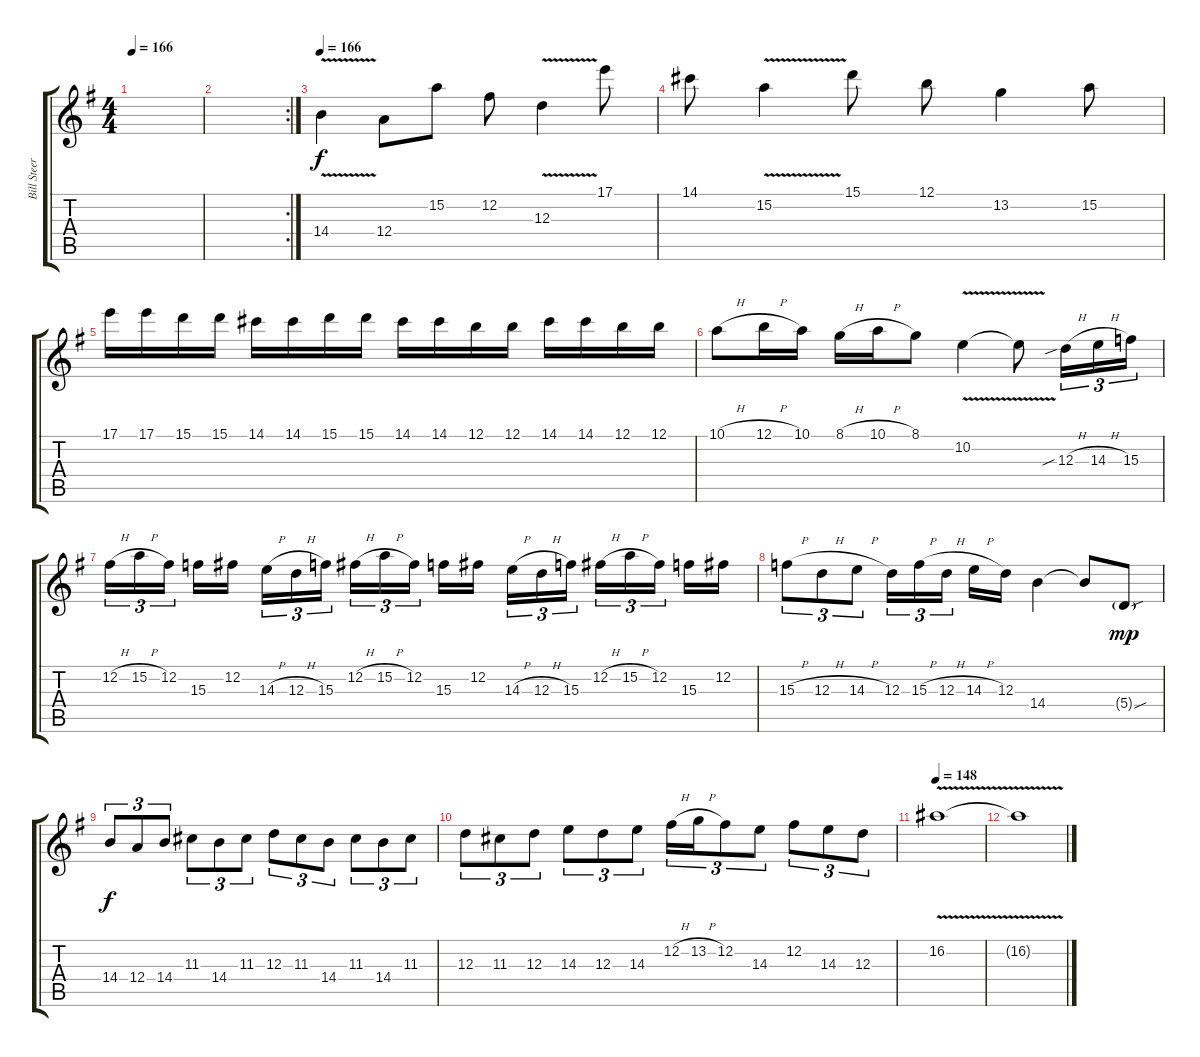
\track ("Bill Steer (Lead)" "Bill Steer") {instrument distortionguitar}
\staff {score tabs}
\tuning (B3 Gb3 D3 A2 E2 B1) {hide}
\ts (4 4)
\tempo 166
\clef g2
\ks g
|
\rc 2
|
\tempo 166
14.4{v}.4 12.4.8 15.2.8 12.2.8 12.3{v}.4 17.1.8 |
14.1.8 15.2{v}.4 15.1.8 12.1.8 13.2.4 15.2.8 |
17.1.16 17.1.16 15.1.16 15.1.16 14.1.16 14.1.16 15.1.16 15.1.16 14.1.16 14.1.16 12.1.16 12.1.16 14.1.16 14.1.16 12.1.16 12.1.16 |
10.1{h}.8 12.1{h}.16 10.1.16 8.1{h}.16 10.1{h}.16 8.1.8 10.2{v}.4 10.2{t}.8 12.3{sib h}.16{tu (3 2)} 14.3{h}.16{tu (3 2)} 15.3.16{tu (3 2)} |
12.2{h}.16{tu (3 2)} 15.2{h}.16{tu (3 2)} 12.2.16{tu (3 2) beam splitsecondary} 15.3.16 12.2.16 14.3{h}.16{tu (3 2)} 12.3{h}.16{tu (3 2)} 15.3.16{tu (3 2) beam splitsecondary} 12.2{h}.16{tu (3 2)} 15.2{h}.16{tu (3 2)} 12.2.16{tu (3 2)} 15.3.16 12.2.16{beam splitsecondary} 14.3{h}.16{tu (3 2)} 12.3{h}.16{tu (3 2)} 15.3.16{tu (3 2)} 12.2{h}.16{tu (3 2)} 15.2{h}.16{tu (3 2)} 12.2.16{tu (3 2) beam splitsecondary} 15.3.16 12.2.16 |
15.3{h}.8{tu (3 2)} 12.3{h}.8{tu (3 2)} 14.3{h}.8{tu (3 2)} 12.3.16{tu (3 2)} 15.3{h}.16{tu (3 2)} 12.3{h}.16{tu (3 2) beam splitsecondary} 14.3{h}.16 12.3.16 14.4.4 14.4{t}.8 5.4{sou g}.8{dy mp} |
14.4.8{tu (3 2) dy f} 12.4.8{tu (3 2)} 14.4.8{tu (3 2)} 11.3.8{tu (3 2)} 14.4.8{tu (3 2)} 11.3.8{tu (3 2)} 12.3.8{tu (3 2)} 11.3.8{tu (3 2)} 14.4.8{tu (3 2)} 11.3.8{tu (3 2)} 14.4.8{tu (3 2)} 11.3.8{tu (3 2)} |
12.3.8{tu (3 2)} 11.3.8{tu (3 2)} 12.3.8{tu (3 2)} 14.3.8{tu (3 2)} 12.3.8{tu (3 2)} 14.3.8{tu (3 2)} 12.2{h}.16{tu (3 2)} 13.2{h}.16{tu (3 2)} 12.2.8{tu (3 2)} 14.3.8{tu (3 2)} 12.2.8{tu (3 2)} 14.3.8{tu (3 2)} 12.3.8{tu (3 2)} |
\tempo 148
16.2{v}.1 |
16.2{t}.1
